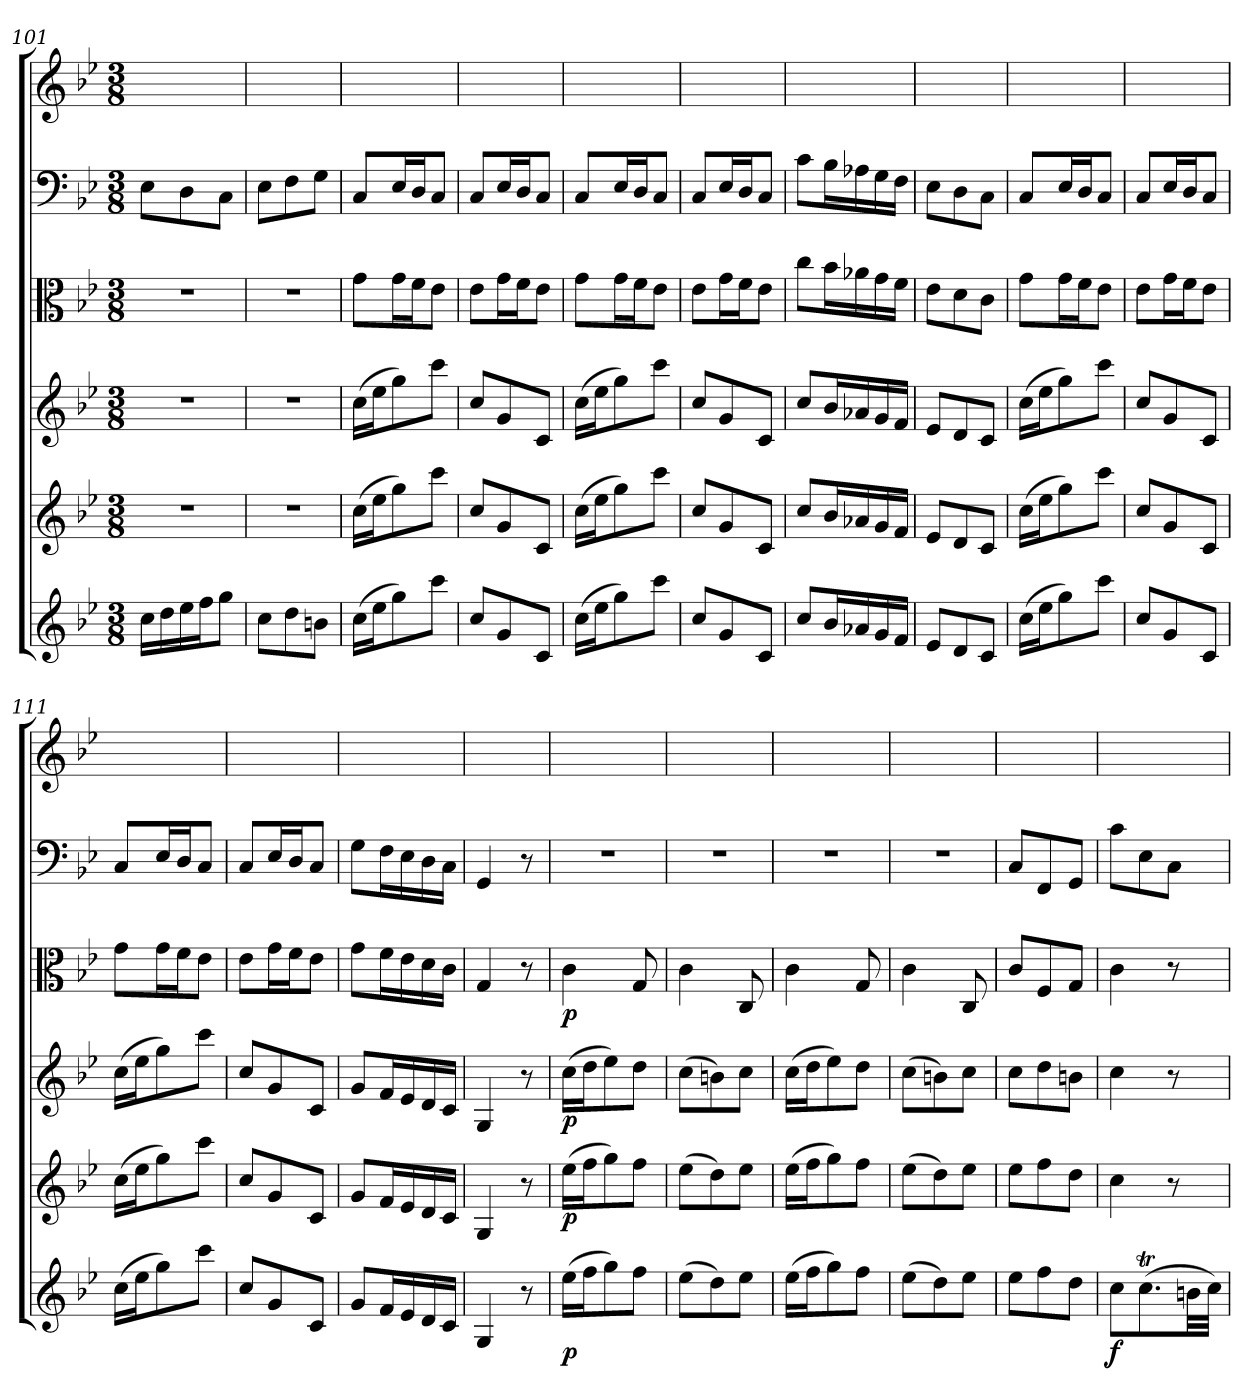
**kern	**dynam	**kern	**dynam	**kern	**dynam	**kern	**dynam	**kern	**kern
*part6	*part6	*part5	*part5	*part4	*part4	*part3	*part3	*part2	*part1
*staff6	*staff6	*staff5	*staff5	*staff4	*staff4	*staff3	*staff3	*staff2	*staff1
*clefG2	*	*clefG2	*	*clefG2	*	*clefC3	*	*clefF4	*clefG2
*k[b-e-]	*	*k[b-e-]	*	*k[b-e-]	*	*k[b-e-]	*	*k[b-e-]	*k[b-e-]
*B-:	*	*B-:	*	*B-:	*	*B-:	*	*B-:	*B-:
*M3/8	*	*M3/8	*	*M3/8	*	*M3/8	*	*M3/8	*M3/8
=101	=101	=101	=101	=101	=101	=101	=101	=101	=101
16cc\LL	.	4.r	.	4.r	.	4.r	.	8E-\L	4.ryy
16dd\	.	.	.	.	.	.	.	.	.
16ee-\	.	.	.	.	.	.	.	8D\	.
16ff\J	.	.	.	.	.	.	.	.	.
8gg\J	.	.	.	.	.	.	.	8C\J	.
=102	=102	=102	=102	=102	=102	=102	=102	=102	=102
8cc\L	.	4.r	.	4.r	.	4.r	.	8E-\L	4.ryy
8dd\	.	.	.	.	.	.	.	8F\	.
8bn\J	.	.	.	.	.	.	.	8G\J	.
=103	=103	=103	=103	=103	=103	=103	=103	=103	=103
(16cc\LL	.	(16cc\LL	.	(16cc\LL	.	8g\L	.	8C/L	4.ryy
16ee-\J	.	16ee-\J	.	16ee-\J	.	.	.	.	.
8gg\)	.	8gg\)	.	8gg\)	.	16g\L	.	16E-/L	.
.	.	.	.	.	.	16f\J	.	16D/J	.
8ccc\J	.	8ccc\J	.	8ccc\J	.	8e-\J	.	8C/J	.
=104	=104	=104	=104	=104	=104	=104	=104	=104	=104
8cc/L	.	8cc/L	.	8cc/L	.	8e-\L	.	8C/L	4.ryy
8g/	.	8g/	.	8g/	.	16g\L	.	16E-/L	.
.	.	.	.	.	.	16f\J	.	16D/J	.
8c/J	.	8c/J	.	8c/J	.	8e-\J	.	8C/J	.
=105	=105	=105	=105	=105	=105	=105	=105	=105	=105
(16cc\LL	.	(16cc\LL	.	(16cc\LL	.	8g\L	.	8C/L	4.ryy
16ee-\J	.	16ee-\J	.	16ee-\J	.	.	.	.	.
8gg\)	.	8gg\)	.	8gg\)	.	16g\L	.	16E-/L	.
.	.	.	.	.	.	16f\J	.	16D/J	.
8ccc\J	.	8ccc\J	.	8ccc\J	.	8e-\J	.	8C/J	.
=106	=106	=106	=106	=106	=106	=106	=106	=106	=106
8cc/L	.	8cc/L	.	8cc/L	.	8e-\L	.	8C/L	4.ryy
8g/	.	8g/	.	8g/	.	16g\L	.	16E-/L	.
.	.	.	.	.	.	16f\J	.	16D/J	.
8c/J	.	8c/J	.	8c/J	.	8e-\J	.	8C/J	.
=107	=107	=107	=107	=107	=107	=107	=107	=107	=107
8cc/L	.	8cc/L	.	8cc/L	.	8cc\L	.	8c\L	4.ryy
16b-/L	.	16b-/L	.	16b-/L	.	16b-\L	.	16B-\L	.
16a-X/	.	16a-X/	.	16a-X/	.	16a-X\	.	16A-X\	.
16g/	.	16g/	.	16g/	.	16g\	.	16G\	.
16f/JJ	.	16f/JJ	.	16f/JJ	.	16f\JJ	.	16F\JJ	.
=108	=108	=108	=108	=108	=108	=108	=108	=108	=108
8e-/L	.	8e-/L	.	8e-/L	.	8e-\L	.	8E-\L	4.ryy
8d/	.	8d/	.	8d/	.	8d\	.	8D\	.
8c/J	.	8c/J	.	8c/J	.	8c\J	.	8C\J	.
=109	=109	=109	=109	=109	=109	=109	=109	=109	=109
(16cc\LL	.	(16cc\LL	.	(16cc\LL	.	8g\L	.	8C/L	4.ryy
16ee-\J	.	16ee-\J	.	16ee-\J	.	.	.	.	.
8gg\)	.	8gg\)	.	8gg\)	.	16g\L	.	16E-/L	.
.	.	.	.	.	.	16f\J	.	16D/J	.
8ccc\J	.	8ccc\J	.	8ccc\J	.	8e-\J	.	8C/J	.
=110	=110	=110	=110	=110	=110	=110	=110	=110	=110
8cc/L	.	8cc/L	.	8cc/L	.	8e-\L	.	8C/L	4.ryy
8g/	.	8g/	.	8g/	.	16g\L	.	16E-/L	.
.	.	.	.	.	.	16f\J	.	16D/J	.
8c/J	.	8c/J	.	8c/J	.	8e-\J	.	8C/J	.
=111	=111	=111	=111	=111	=111	=111	=111	=111	=111
(16cc\LL	.	(16cc\LL	.	(16cc\LL	.	8g\L	.	8C/L	4.ryy
16ee-\J	.	16ee-\J	.	16ee-\J	.	.	.	.	.
8gg\)	.	8gg\)	.	8gg\)	.	16g\L	.	16E-/L	.
.	.	.	.	.	.	16f\J	.	16D/J	.
8ccc\J	.	8ccc\J	.	8ccc\J	.	8e-\J	.	8C/J	.
=112	=112	=112	=112	=112	=112	=112	=112	=112	=112
8cc/L	.	8cc/L	.	8cc/L	.	8e-\L	.	8C/L	4.ryy
8g/	.	8g/	.	8g/	.	16g\L	.	16E-/L	.
.	.	.	.	.	.	16f\J	.	16D/J	.
8c/J	.	8c/J	.	8c/J	.	8e-\J	.	8C/J	.
=113	=113	=113	=113	=113	=113	=113	=113	=113	=113
8g/L	.	8g/L	.	8g/L	.	8g\L	.	8G\L	4.ryy
16f/L	.	16f/L	.	16f/L	.	16f\L	.	16F\L	.
16e-/	.	16e-/	.	16e-/	.	16e-\	.	16E-\	.
16d/	.	16d/	.	16d/	.	16d\	.	16D\	.
16c/JJ	.	16c/JJ	.	16c/JJ	.	16c\JJ	.	16C\JJ	.
=114	=114	=114	=114	=114	=114	=114	=114	=114	=114
4G/	.	4G/	.	4G/	.	4G/	.	4GG/	4.ryy
8r	.	8r	.	8r	.	8r	.	8r	.
=115	=115	=115	=115	=115	=115	=115	=115	=115	=115
(16ee-\LL	p	(16ee-\LL	p	(16cc\LL	p	4c\	p	4.r	4.ryy
16ff\J	.	16ff\J	.	16dd\J	.	.	.	.	.
8gg\)	.	8gg\)	.	8ee-\)	.	.	.	.	.
8ff\J	.	8ff\J	.	8dd\J	.	8G/	.	.	.
=116	=116	=116	=116	=116	=116	=116	=116	=116	=116
(8ee-\L	.	(8ee-\L	.	(8cc\L	.	4c\	.	4.r	4.ryy
8dd\)	.	8dd\)	.	8bn\)	.	.	.	.	.
8ee-\J	.	8ee-\J	.	8cc\J	.	8C/	.	.	.
=117	=117	=117	=117	=117	=117	=117	=117	=117	=117
(16ee-\LL	.	(16ee-\LL	.	(16cc\LL	.	4c\	.	4.r	4.ryy
16ff\J	.	16ff\J	.	16dd\J	.	.	.	.	.
8gg\)	.	8gg\)	.	8ee-\)	.	.	.	.	.
8ff\J	.	8ff\J	.	8dd\J	.	8G/	.	.	.
=118	=118	=118	=118	=118	=118	=118	=118	=118	=118
(8ee-\L	.	(8ee-\L	.	(8cc\L	.	4c\	.	4.r	4.ryy
8dd\)	.	8dd\)	.	8bn\)	.	.	.	.	.
8ee-\J	.	8ee-\J	.	8cc\J	.	8C/	.	.	.
=119	=119	=119	=119	=119	=119	=119	=119	=119	=119
8ee-\L	.	8ee-\L	.	8cc\L	.	8c/L	.	8C/L	4.ryy
8ff\	.	8ff\	.	8dd\	.	8F/	.	8FF/	.
8dd\J	.	8dd\J	.	8bn\J	.	8G/J	.	8GG/J	.
=120	=120	=120	=120	=120	=120	=120	=120	=120	=120
8cc\L	f	4cc\	.	4cc\	.	4c\	.	8c\L	4.ryy
(8.ccT\	.	.	.	.	.	.	.	8E-\	.
.	.	8r	.	8r	.	8r	.	8C\J	.
32bn\LL	.	.	.	.	.	.	.	.	.
32cc\JJJ)	.	.	.	.	.	.	.	.	.
=	=	=	=	=	=	=	=	=	=
*-	*-	*-	*-	*-	*-	*-	*-	*-	*-
